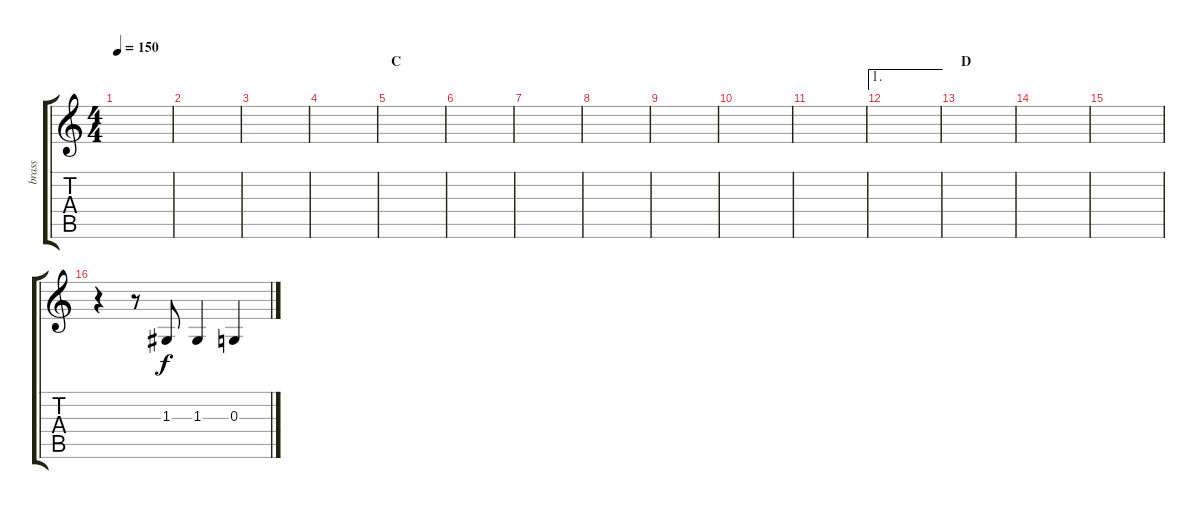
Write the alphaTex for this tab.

\track ("brass" "brass") {instrument brasssection}
\staff {score tabs}
\tuning (E4 B3 G3 D3 A2 E2) {hide}
\ts (4 4)
\tempo 150
\clef g2
\ks c
|
|
|
|
\section ("" "C")
|
|
|
|
|
|
|
\ae 1
|
\section ("" "D")
|
|
|
r.4 r.8 1.3.8 1.3.4 0.3.4
